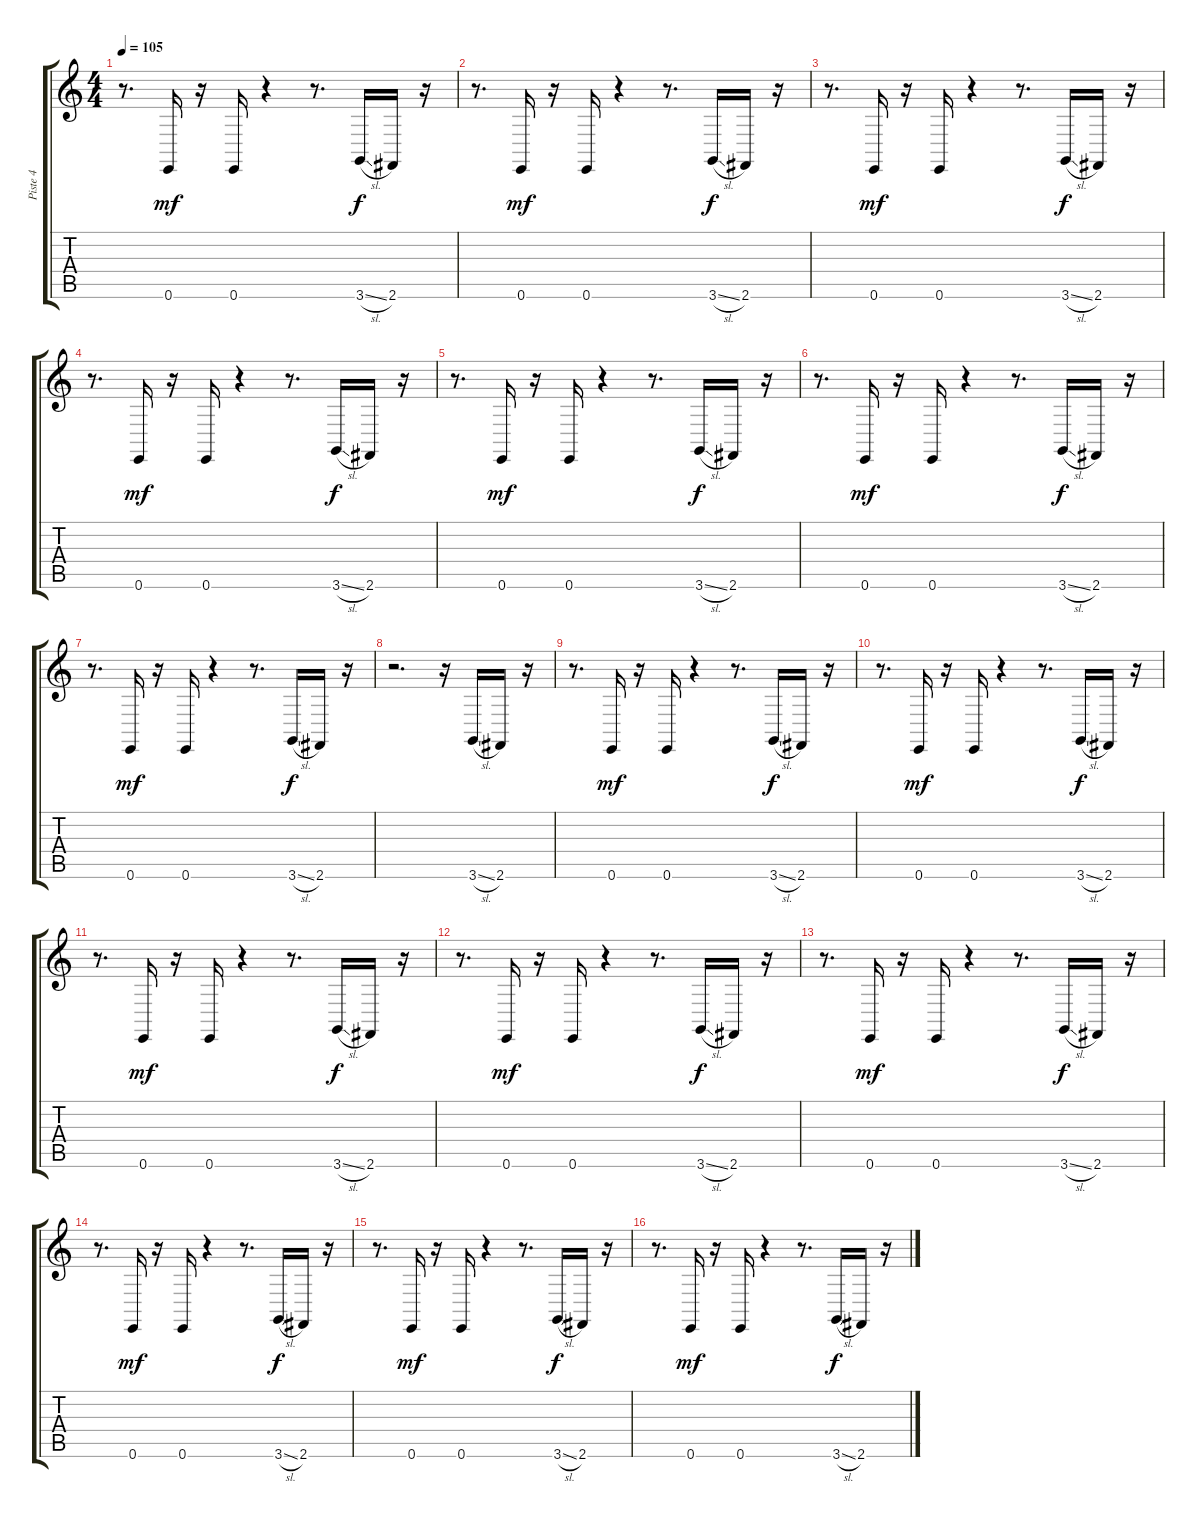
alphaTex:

\track ("Piste 4" "Piste 4") {instrument synthbrass2}
\staff {score tabs}
\tuning (E4 B3 G3 D3 A2 E2) {hide}
\ts (4 4)
\tempo 105
\clef g2
\ks c
r.8{d dy f} 0.6.16{dy mf} r.16 0.6.16 r.4 r.8{d} 3.6{sl}.16{dy f} 2.6.16 r.16 |
r.8{d} 0.6.16{dy mf} r.16 0.6.16 r.4 r.8{d} 3.6{sl}.16{dy f} 2.6.16 r.16 |
r.8{d} 0.6.16{dy mf} r.16 0.6.16 r.4 r.8{d} 3.6{sl}.16{dy f} 2.6.16 r.16 |
r.8{d} 0.6.16{dy mf} r.16 0.6.16 r.4 r.8{d} 3.6{sl}.16{dy f} 2.6.16 r.16 |
r.8{d} 0.6.16{dy mf} r.16 0.6.16 r.4 r.8{d} 3.6{sl}.16{dy f} 2.6.16 r.16 |
r.8{d} 0.6.16{dy mf} r.16 0.6.16 r.4 r.8{d} 3.6{sl}.16{dy f} 2.6.16 r.16 |
r.8{d} 0.6.16{dy mf} r.16 0.6.16 r.4 r.8{d} 3.6{sl}.16{dy f} 2.6.16 r.16 |
r.2{d} r.16 3.6{sl}.16 2.6.16 r.16 |
r.8{d} 0.6.16{dy mf} r.16 0.6.16 r.4 r.8{d} 3.6{sl}.16{dy f} 2.6.16 r.16 |
r.8{d} 0.6.16{dy mf} r.16 0.6.16 r.4 r.8{d} 3.6{sl}.16{dy f} 2.6.16 r.16 |
r.8{d} 0.6.16{dy mf} r.16 0.6.16 r.4 r.8{d} 3.6{sl}.16{dy f} 2.6.16 r.16 |
r.8{d} 0.6.16{dy mf} r.16 0.6.16 r.4 r.8{d} 3.6{sl}.16{dy f} 2.6.16 r.16 |
r.8{d} 0.6.16{dy mf} r.16 0.6.16 r.4 r.8{d} 3.6{sl}.16{dy f} 2.6.16 r.16 |
r.8{d} 0.6.16{dy mf} r.16 0.6.16 r.4 r.8{d} 3.6{sl}.16{dy f} 2.6.16 r.16 |
r.8{d} 0.6.16{dy mf} r.16 0.6.16 r.4 r.8{d} 3.6{sl}.16{dy f} 2.6.16 r.16 |
r.8{d} 0.6.16{dy mf} r.16 0.6.16 r.4 r.8{d} 3.6{sl}.16{dy f} 2.6.16 r.16
